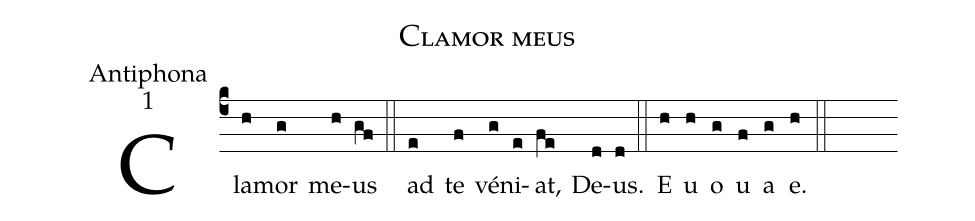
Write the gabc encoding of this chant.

name:Clamor meus;
office-part:Antiphona;
mode:1;
%%
(c4)Cla(h)mor(g) me(h)us(gf) (::) ad(e) te(f) vé(g)ni(e)at,(fe) De(d)us.(d) (::) E(h) u(h) o(g) u(f) a(g) e.(h) (::)
